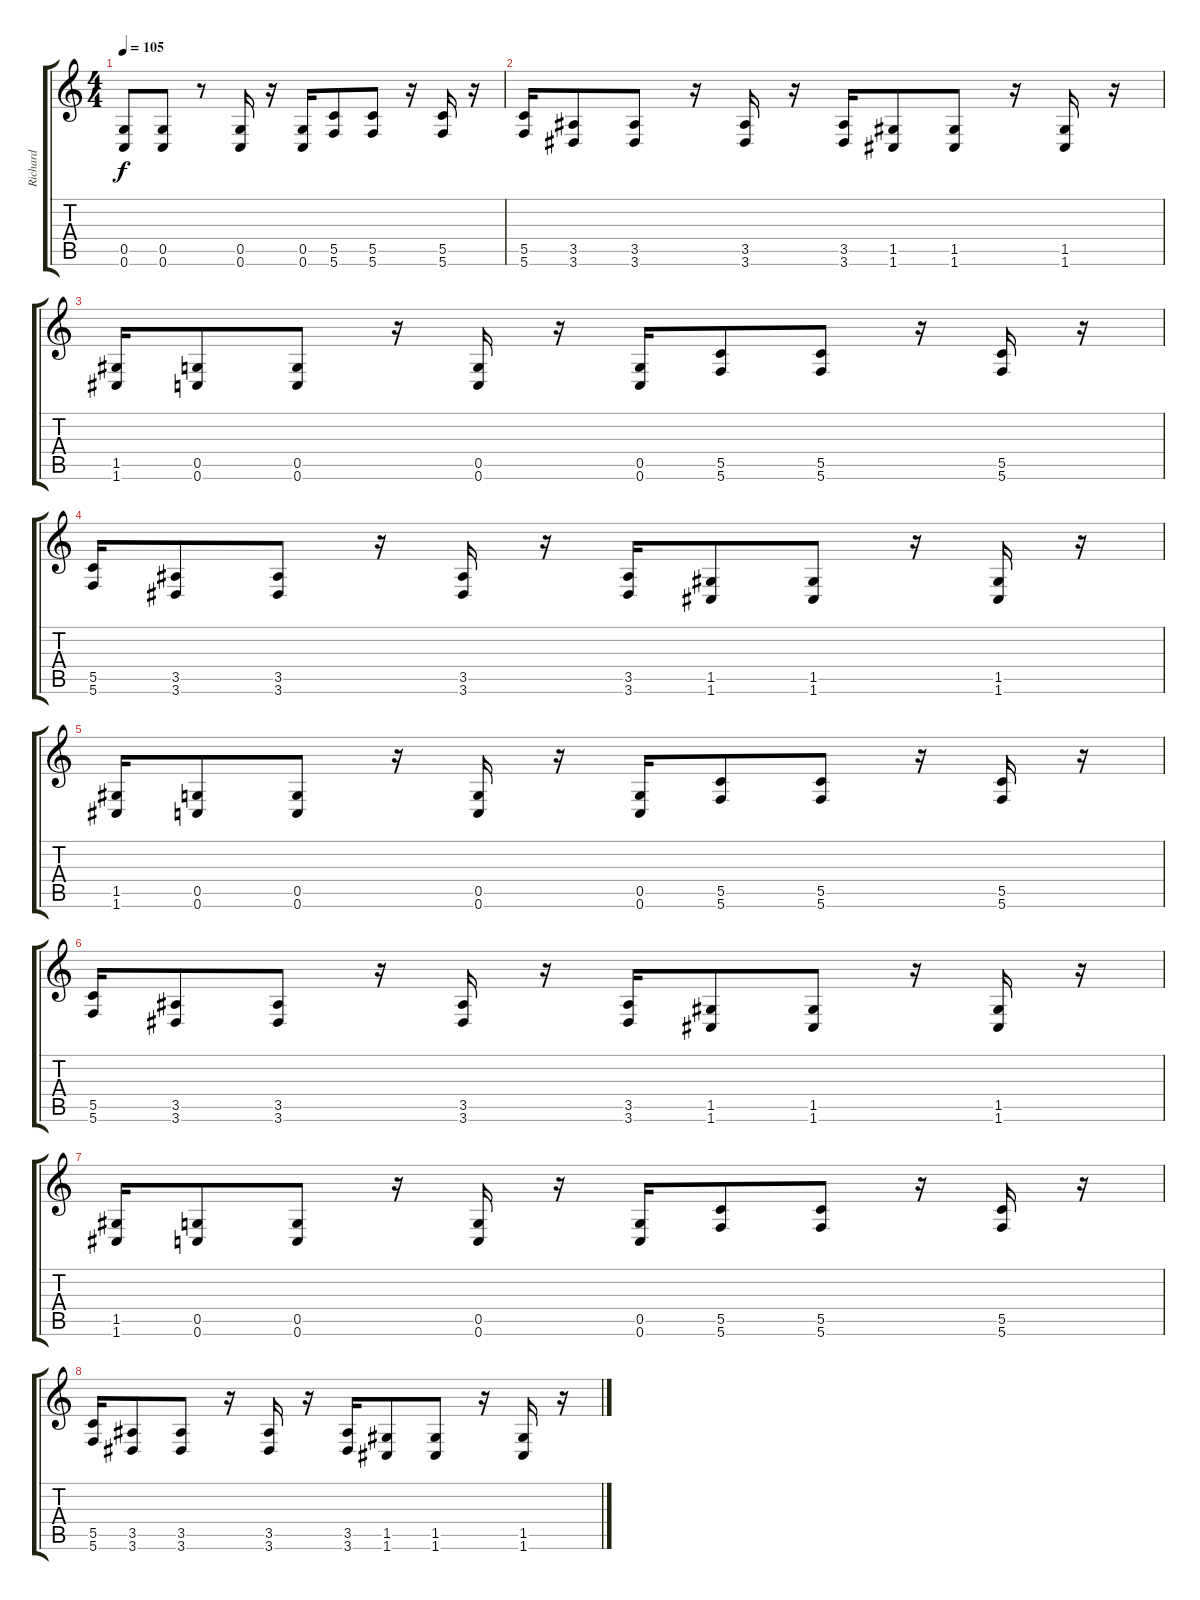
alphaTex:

\track ("Richard" "Richard") {instrument distortionguitar}
\staff {score tabs}
\tuning (D4 A3 F3 C3 G2 C2) {hide}
\ts (4 4)
\tempo 105
\clef g2
\ks c
(0.5 0.6).8{dy f volume 13 balance 8 instrument electricguitarjazz} (0.5 0.6).8 r.8 (0.5 0.6).16 r.16 (0.5 0.6).16 (5.5 5.6).8 (5.5 5.6).8 r.16 (5.5 5.6).16 r.16 |
(5.5 5.6).16 (3.5 3.6).8 (3.5 3.6).8 r.16 (3.5 3.6).16 r.16 (3.5 3.6).16 (1.5 1.6).8 (1.5 1.6).8 r.16 (1.5 1.6).16 r.16 |
(1.5 1.6).16 (0.5 0.6).8 (0.5 0.6).8 r.16 (0.5 0.6).16 r.16 (0.5 0.6).16 (5.5 5.6).8 (5.5 5.6).8 r.16 (5.5 5.6).16 r.16 |
(5.5 5.6).16 (3.5 3.6).8 (3.5 3.6).8 r.16 (3.5 3.6).16 r.16 (3.5 3.6).16 (1.5 1.6).8 (1.5 1.6).8 r.16 (1.5 1.6).16 r.16 |
(1.5 1.6).16 (0.5 0.6).8 (0.5 0.6).8 r.16 (0.5 0.6).16 r.16 (0.5 0.6).16 (5.5 5.6).8 (5.5 5.6).8 r.16 (5.5 5.6).16 r.16 |
(5.5 5.6).16 (3.5 3.6).8 (3.5 3.6).8 r.16 (3.5 3.6).16 r.16 (3.5 3.6).16 (1.5 1.6).8 (1.5 1.6).8 r.16 (1.5 1.6).16 r.16 |
(1.5 1.6).16 (0.5 0.6).8 (0.5 0.6).8 r.16 (0.5 0.6).16 r.16 (0.5 0.6).16 (5.5 5.6).8 (5.5 5.6).8 r.16 (5.5 5.6).16 r.16 |
(5.5 5.6).16 (3.5 3.6).8 (3.5 3.6).8 r.16 (3.5 3.6).16 r.16 (3.5 3.6).16 (1.5 1.6).8 (1.5 1.6).8 r.16 (1.5 1.6).16 r.16
